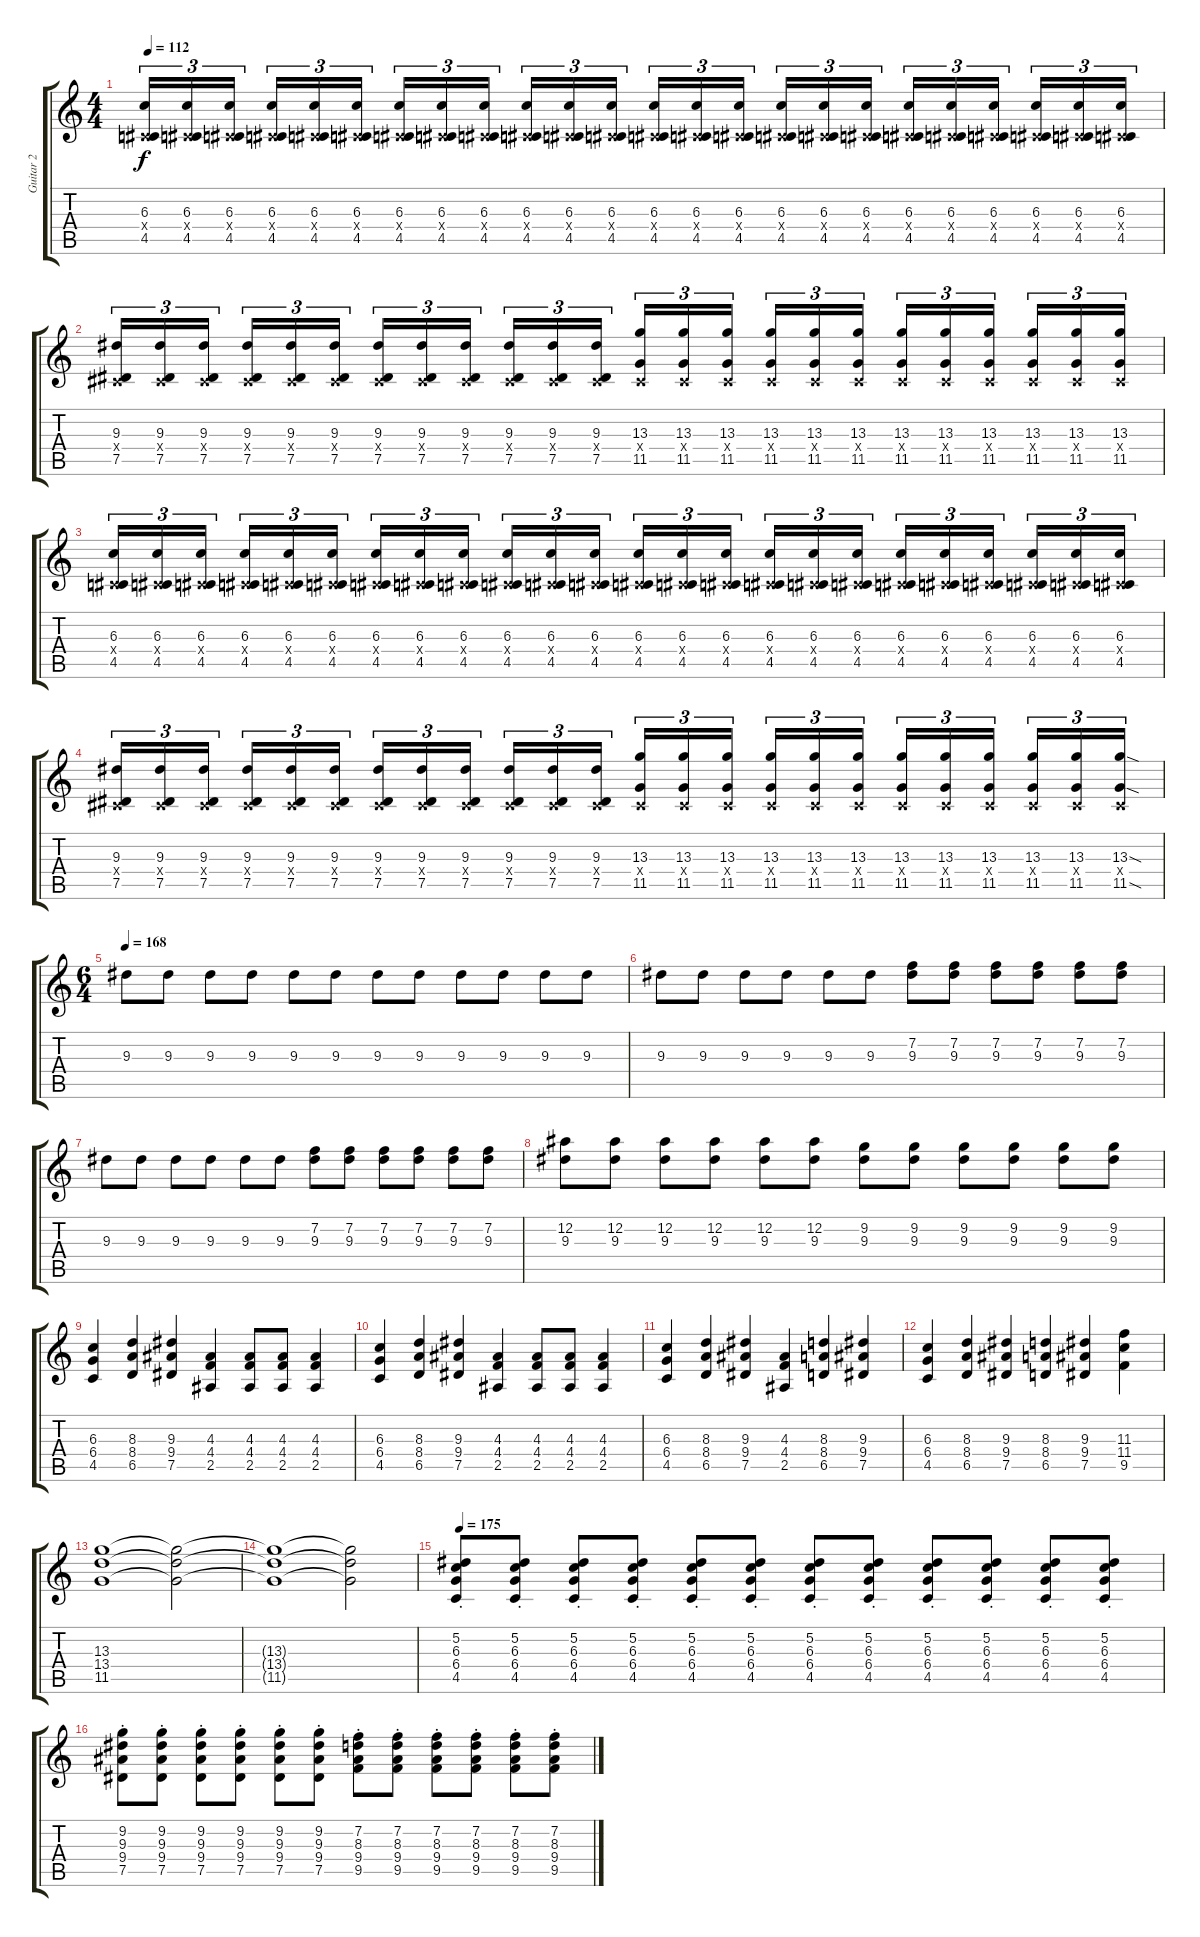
\track ("Guitar 2" "Guitar 2") {instrument distortionguitar}
\staff {score tabs}
\tuning (Eb4 Bb3 Gb3 Db3 Ab2 Eb2) {hide}
\ts (4 4)
\tempo 112
\clef g2
\ks c
(6.3 0.4{x} 4.5).16{tu (3 2) dy f} (6.3 0.4{x} 4.5).16{tu (3 2)} (6.3 0.4{x} 4.5).16{tu (3 2) beam splitsecondary} (6.3 0.4{x} 4.5).16{tu (3 2)} (6.3 0.4{x} 4.5).16{tu (3 2)} (6.3 0.4{x} 4.5).16{tu (3 2)} (6.3 0.4{x} 4.5).16{tu (3 2)} (6.3 0.4{x} 4.5).16{tu (3 2)} (6.3 0.4{x} 4.5).16{tu (3 2) beam splitsecondary} (6.3 0.4{x} 4.5).16{tu (3 2)} (6.3 0.4{x} 4.5).16{tu (3 2)} (6.3 0.4{x} 4.5).16{tu (3 2)} (6.3 0.4{x} 4.5).16{tu (3 2)} (6.3 0.4{x} 4.5).16{tu (3 2)} (6.3 0.4{x} 4.5).16{tu (3 2) beam splitsecondary} (6.3 0.4{x} 4.5).16{tu (3 2)} (6.3 0.4{x} 4.5).16{tu (3 2)} (6.3 0.4{x} 4.5).16{tu (3 2)} (6.3 0.4{x} 4.5).16{tu (3 2)} (6.3 0.4{x} 4.5).16{tu (3 2)} (6.3 0.4{x} 4.5).16{tu (3 2) beam splitsecondary} (6.3 0.4{x} 4.5).16{tu (3 2)} (6.3 0.4{x} 4.5).16{tu (3 2)} (6.3 0.4{x} 4.5).16{tu (3 2)} |
(9.3 0.4{x} 7.5).16{tu (3 2)} (9.3 0.4{x} 7.5).16{tu (3 2)} (9.3 0.4{x} 7.5).16{tu (3 2) beam splitsecondary} (9.3 0.4{x} 7.5).16{tu (3 2)} (9.3 0.4{x} 7.5).16{tu (3 2)} (9.3 0.4{x} 7.5).16{tu (3 2)} (9.3 0.4{x} 7.5).16{tu (3 2)} (9.3 0.4{x} 7.5).16{tu (3 2)} (9.3 0.4{x} 7.5).16{tu (3 2) beam splitsecondary} (9.3 0.4{x} 7.5).16{tu (3 2)} (9.3 0.4{x} 7.5).16{tu (3 2)} (9.3 0.4{x} 7.5).16{tu (3 2)} (13.3 0.4{x} 11.5).16{tu (3 2)} (13.3 0.4{x} 11.5).16{tu (3 2)} (13.3 0.4{x} 11.5).16{tu (3 2) beam splitsecondary} (13.3 0.4{x} 11.5).16{tu (3 2)} (13.3 0.4{x} 11.5).16{tu (3 2)} (13.3 0.4{x} 11.5).16{tu (3 2)} (13.3 0.4{x} 11.5).16{tu (3 2)} (13.3 0.4{x} 11.5).16{tu (3 2)} (13.3 0.4{x} 11.5).16{tu (3 2) beam splitsecondary} (13.3 0.4{x} 11.5).16{tu (3 2)} (13.3 0.4{x} 11.5).16{tu (3 2)} (13.3 0.4{x} 11.5).16{tu (3 2)} |
(6.3 0.4{x} 4.5).16{tu (3 2)} (6.3 0.4{x} 4.5).16{tu (3 2)} (6.3 0.4{x} 4.5).16{tu (3 2) beam splitsecondary} (6.3 0.4{x} 4.5).16{tu (3 2)} (6.3 0.4{x} 4.5).16{tu (3 2)} (6.3 0.4{x} 4.5).16{tu (3 2)} (6.3 0.4{x} 4.5).16{tu (3 2)} (6.3 0.4{x} 4.5).16{tu (3 2)} (6.3 0.4{x} 4.5).16{tu (3 2) beam splitsecondary} (6.3 0.4{x} 4.5).16{tu (3 2)} (6.3 0.4{x} 4.5).16{tu (3 2)} (6.3 0.4{x} 4.5).16{tu (3 2)} (6.3 0.4{x} 4.5).16{tu (3 2)} (6.3 0.4{x} 4.5).16{tu (3 2)} (6.3 0.4{x} 4.5).16{tu (3 2) beam splitsecondary} (6.3 0.4{x} 4.5).16{tu (3 2)} (6.3 0.4{x} 4.5).16{tu (3 2)} (6.3 0.4{x} 4.5).16{tu (3 2)} (6.3 0.4{x} 4.5).16{tu (3 2)} (6.3 0.4{x} 4.5).16{tu (3 2)} (6.3 0.4{x} 4.5).16{tu (3 2) beam splitsecondary} (6.3 0.4{x} 4.5).16{tu (3 2)} (6.3 0.4{x} 4.5).16{tu (3 2)} (6.3 0.4{x} 4.5).16{tu (3 2)} |
(9.3 0.4{x} 7.5).16{tu (3 2)} (9.3 0.4{x} 7.5).16{tu (3 2)} (9.3 0.4{x} 7.5).16{tu (3 2) beam splitsecondary} (9.3 0.4{x} 7.5).16{tu (3 2)} (9.3 0.4{x} 7.5).16{tu (3 2)} (9.3 0.4{x} 7.5).16{tu (3 2)} (9.3 0.4{x} 7.5).16{tu (3 2)} (9.3 0.4{x} 7.5).16{tu (3 2)} (9.3 0.4{x} 7.5).16{tu (3 2) beam splitsecondary} (9.3 0.4{x} 7.5).16{tu (3 2)} (9.3 0.4{x} 7.5).16{tu (3 2)} (9.3 0.4{x} 7.5).16{tu (3 2)} (13.3 0.4{x} 11.5).16{tu (3 2)} (13.3 0.4{x} 11.5).16{tu (3 2)} (13.3 0.4{x} 11.5).16{tu (3 2) beam splitsecondary} (13.3 0.4{x} 11.5).16{tu (3 2)} (13.3 0.4{x} 11.5).16{tu (3 2)} (13.3 0.4{x} 11.5).16{tu (3 2)} (13.3 0.4{x} 11.5).16{tu (3 2)} (13.3 0.4{x} 11.5).16{tu (3 2)} (13.3 0.4{x} 11.5).16{tu (3 2) beam splitsecondary} (13.3 0.4{x} 11.5).16{tu (3 2)} (13.3 0.4{x} 11.5).16{tu (3 2)} (13.3{sod} 0.4{x} 11.5{sod}).16{tu (3 2)} |
\ts (6 4)
\tempo 168
9.3.8 9.3.8 9.3.8 9.3.8 9.3.8 9.3.8 9.3.8 9.3.8 9.3.8 9.3.8 9.3.8 9.3.8 |
9.3.8 9.3.8 9.3.8 9.3.8 9.3.8 9.3.8 (7.2 9.3).8 (7.2 9.3).8 (7.2 9.3).8 (7.2 9.3).8 (7.2 9.3).8 (7.2 9.3).8 |
9.3.8 9.3.8 9.3.8 9.3.8 9.3.8 9.3.8 (7.2 9.3).8 (7.2 9.3).8 (7.2 9.3).8 (7.2 9.3).8 (7.2 9.3).8 (7.2 9.3).8 |
(12.2 9.3).8 (12.2 9.3).8 (12.2 9.3).8 (12.2 9.3).8 (12.2 9.3).8 (12.2 9.3).8 (9.2 9.3).8 (9.2 9.3).8 (9.2 9.3).8 (9.2 9.3).8 (9.2 9.3).8 (9.2 9.3).8 |
(6.3 6.4 4.5).4 (8.3 8.4 6.5).4 (9.3 9.4 7.5).4 (4.3 4.4 2.5).4 (4.3 4.4 2.5).8 (4.3 4.4 2.5).8 (4.3 4.4 2.5).4 |
(6.3 6.4 4.5).4 (8.3 8.4 6.5).4 (9.3 9.4 7.5).4 (4.3 4.4 2.5).4 (4.3 4.4 2.5).8 (4.3 4.4 2.5).8 (4.3 4.4 2.5).4 |
(6.3 6.4 4.5).4 (8.3 8.4 6.5).4 (9.3 9.4 7.5).4 (4.3 4.4 2.5).4 (8.3 8.4 6.5).4 (9.3 9.4 7.5).4 |
(6.3 6.4 4.5).4 (8.3 8.4 6.5).4 (9.3 9.4 7.5).4 (8.3 8.4 6.5).4 (9.3 9.4 7.5).4 (11.3 11.4 9.5).4 |
(13.3 13.4 11.5).1 (13.3{t} 13.4{t} 11.5{t}).2 |
(13.3{t} 13.4{t} 11.5{t}).1 (13.3{t} 13.4{t} 11.5{t}).2 |
\tempo 175
(5.2{st} 6.3{st} 6.4{st} 4.5{st}).8 (5.2{st} 6.3{st} 6.4{st} 4.5{st}).8 (5.2{st} 6.3{st} 6.4{st} 4.5{st}).8 (5.2{st} 6.3{st} 6.4{st} 4.5{st}).8 (5.2{st} 6.3{st} 6.4{st} 4.5{st}).8 (5.2{st} 6.3{st} 6.4{st} 4.5{st}).8 (5.2{st} 6.3{st} 6.4{st} 4.5{st}).8 (5.2{st} 6.3{st} 6.4{st} 4.5{st}).8 (5.2{st} 6.3{st} 6.4{st} 4.5{st}).8 (5.2{st} 6.3{st} 6.4{st} 4.5{st}).8 (5.2{st} 6.3{st} 6.4{st} 4.5{st}).8 (5.2{st} 6.3{st} 6.4{st} 4.5{st}).8 |
(9.2{st} 9.3{st} 9.4{st} 7.5{st}).8 (9.2{st} 9.3{st} 9.4{st} 7.5{st}).8 (9.2{st} 9.3{st} 9.4{st} 7.5{st}).8 (9.2{st} 9.3{st} 9.4{st} 7.5{st}).8 (9.2{st} 9.3{st} 9.4{st} 7.5{st}).8 (9.2{st} 9.3{st} 9.4{st} 7.5{st}).8 (7.2{st} 8.3{st} 9.4{st} 9.5{st}).8 (7.2{st} 8.3{st} 9.4{st} 9.5{st}).8 (7.2{st} 8.3{st} 9.4{st} 9.5{st}).8 (7.2{st} 8.3{st} 9.4{st} 9.5{st}).8 (7.2{st} 8.3{st} 9.4{st} 9.5{st}).8 (7.2{st} 8.3{st} 9.4{st} 9.5{st}).8
